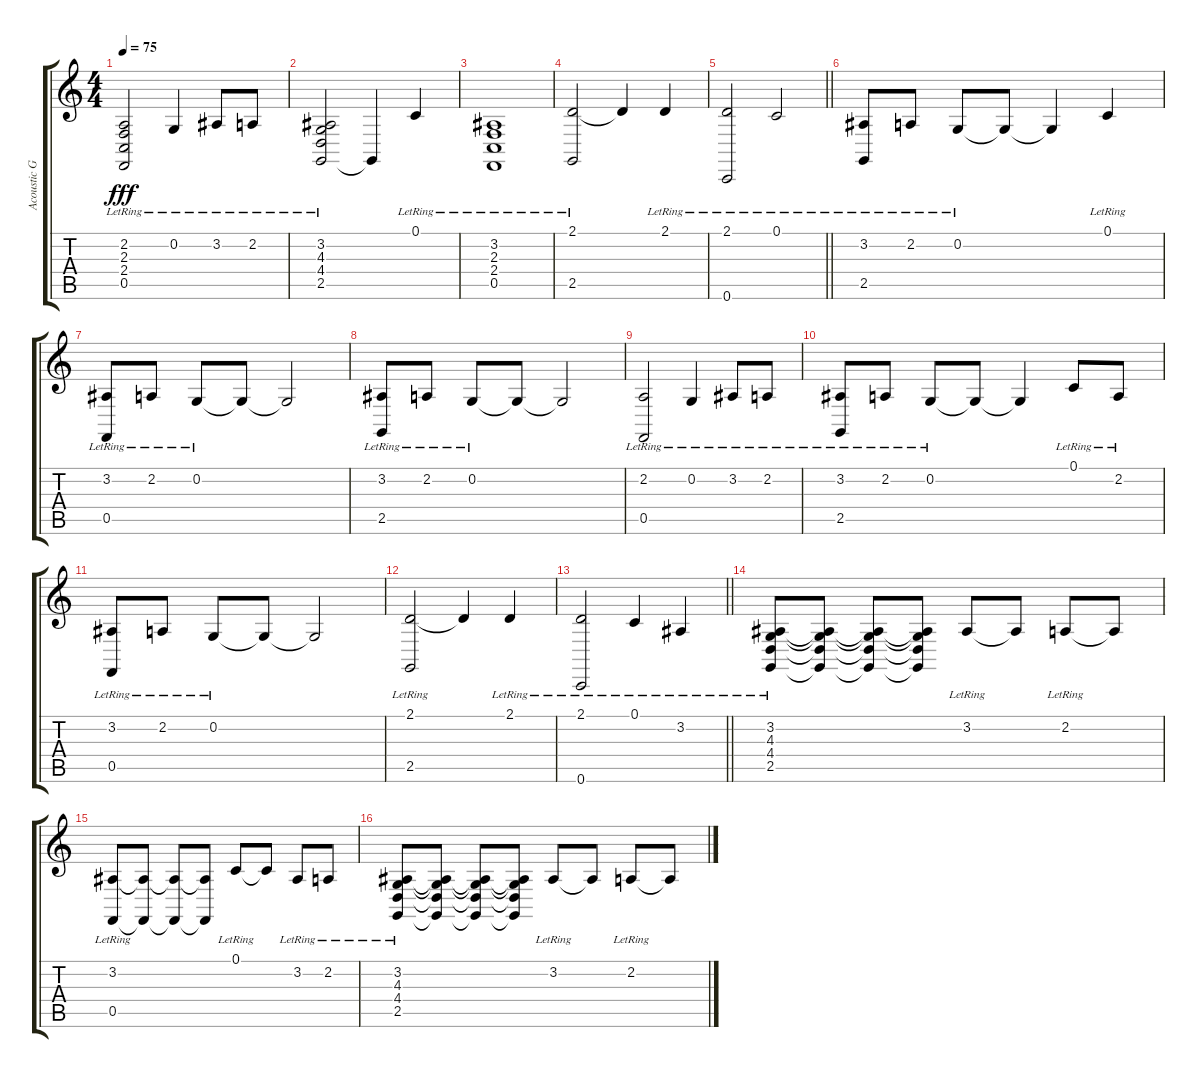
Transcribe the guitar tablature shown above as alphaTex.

\track ("Acoustic Grand Piano" "Acoustic G") {instrument acousticgrandpiano}
\staff {score tabs}
\tuning (C4 G3 Eb3 Bb2 F2 C2) {hide}
\ts (4 4)
\tempo 75
\clef g2
\ks c
(2.2{lr} 2.3{lr} 2.4{lr} 0.5{lr}).2{dy fff} 0.2{lr}.4 3.2{lr}.8 2.2{lr}.8 |
(3.2{lr} 4.3{lr} 4.4{lr} 2.5{lr}).2 2.5{t}.4 0.1{lr}.4 |
(3.2{lr} 2.3{lr} 2.4{lr} 0.5{lr}).1 |
(2.1{lr} 2.5{lr}).2 2.1{t}.4 2.1{lr}.4 |
\barLineRight lightlight
(2.1{lr} 0.6{lr}).2 0.1{lr}.2 |
(3.2{lr} 2.5{lr}).8 2.2{lr}.8 0.2{lr}.8 0.2{t}.8 0.2{t}.4 0.1{lr}.4 |
(3.2{lr} 0.5{lr}).8 2.2{lr}.8 0.2{lr}.8 0.2{t}.8 0.2{t}.2 |
(3.2{lr} 2.5{lr}).8 2.2{lr}.8 0.2{lr}.8 0.2{t}.8 0.2{t}.2 |
(2.2{lr} 0.5{lr}).2 0.2{lr}.4 3.2{lr}.8 2.2{lr}.8 |
(3.2{lr} 2.5{lr}).8 2.2{lr}.8 0.2{lr}.8 0.2{t}.8 0.2{t}.4 0.1{lr}.8 2.2{lr}.8 |
(3.2{lr} 0.5{lr}).8 2.2{lr}.8 0.2{lr}.8 0.2{t}.8 0.2{t}.2 |
(2.1{lr} 2.5{lr}).2 2.1{t}.4 2.1{lr}.4 |
\barLineRight lightlight
(2.1{lr} 0.6{lr}).2 0.1{lr}.4 3.2{lr}.4 |
(3.2{lr} 4.3{lr} 4.4{lr} 2.5{lr}).8 (3.2{t} 4.3{t} 4.4{t} 2.5{t}).8 (3.2{t} 4.3{t} 4.4{t} 2.5{t}).8 (3.2{t} 4.3{t} 4.4{t} 2.5{t}).8 3.2{lr}.8 3.2{t}.8 2.2{lr}.8 2.2{t}.8 |
(3.2{lr} 0.5{lr}).8 (3.2{t} 0.5{t}).8 (3.2{t} 0.5{t}).8 (3.2{t} 0.5{t}).8 0.1{lr}.8 0.1{t}.8 3.2{lr}.8 2.2{lr}.8 |
(3.2{lr} 4.3{lr} 4.4{lr} 2.5{lr}).8 (3.2{t} 4.3{t} 4.4{t} 2.5{t}).8 (3.2{t} 4.3{t} 4.4{t} 2.5{t}).8 (3.2{t} 4.3{t} 4.4{t} 2.5{t}).8 3.2{lr}.8 3.2{t}.8 2.2{lr}.8 2.2{t}.8
